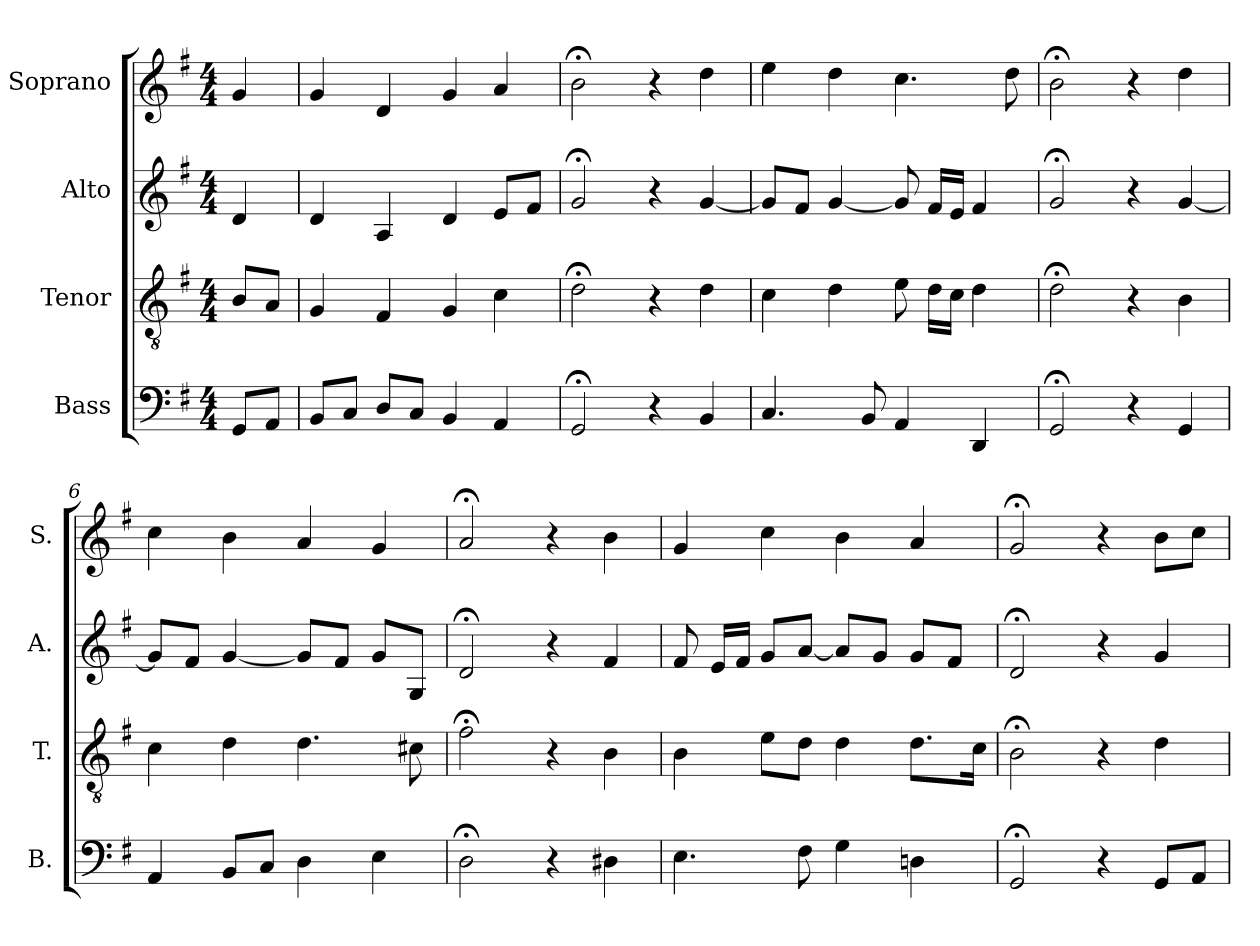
**kern	**kern	**kern	**kern
*part4	*part3	*part2	*part1
*staff4	*staff3	*staff2	*staff1
*I"Bass	*I"Tenor	*I"Alto	*I"Soprano
*I'B.	*I'T.	*I'A.	*I'S.
*clefF4	*clefGv2	*clefG2	*clefG2
*	*ITrd7c12	*	*
*k[f#]	*k[f#]	*k[f#]	*k[f#]
*G:	*G:	*G:	*G:
*M4/4	*M4/4	*M4/4	*M4/4
=1	=1	=1	=1
8GG/L	8BB/L	4d/	4g/
8AA/J	8AA/J	.	.
=2	=2	=2	=2
8BB/L	4GG/	4d/	4g/
8C/J	.	.	.
8D/L	4FF#/	4A/	4d/
8C/J	.	.	.
4BB/	4GG/	4d/	4g/
4AA/	4C\	8e/L	4a/
.	.	8f#/J	.
=3	=3	=3	=3
2GG;</	2D;<\	2g;</	2b;<\
4r	4r	4r	4r
4BB/	4D\	[4g/	4dd\
=4	=4	=4	=4
4.C/	4C\	8g/L]	4ee\
.	.	8f#/J	.
.	4D\	[4g/	4dd\
8BB/	.	.	.
4AA/	8E\	8g/]	4.cc\
.	16D\LL	16f#/LL	.
.	16C\JJ	16e/JJ	.
4DD/	4D\	4f#/	.
.	.	.	8dd\
=5	=5	=5	=5
2GG;</	2D;<\	2g;</	2b;<\
4r	4r	4r	4r
4GG/	4BB\	[4g/	4dd\
!!LO:LB:g=z
=6	=6	=6	=6
4AA/	4C\	8g/L]	4cc\
.	.	8f#/J	.
8BB/L	4D\	[4g/	4b\
8C/J	.	.	.
4D\	4.D\	8g/L]	4a/
.	.	8f#/J	.
4E\	.	8g/L	4g/
.	8C#X\	8G/J	.
=7	=7	=7	=7
2D;<\	2F#;<\	2d;</	2a;</
4r	4r	4r	4r
4D#X\	4BB\	4f#/	4b\
=8	=8	=8	=8
4.E\	4BB\	8f#/	4g/
.	.	16e/LL	.
.	.	16f#/JJ	.
.	8E\L	8g/L	4cc\
8F#\	8D\J	[8a/J	.
4G\	4D\	8a/L]	4b\
.	.	8g/J	.
4Dn\	8.D\L	8g/L	4a/
.	.	8f#/J	.
.	16C\Jk	.	.
=9	=9	=9	=9
2GG;</	2BB;<\	2d;</	2g;</
4r	4r	4r	4r
8GG/L	4D\	4g/	8b\L
8AA/J	.	.	8cc\J
=	=	=	=
*-	*-	*-	*-
